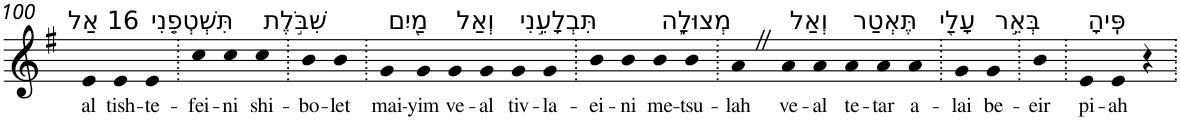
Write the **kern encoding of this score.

**kern	**text
*part1	*part1
*staff1	*staff1
*I"Piano	*
*I'Pno	*
!!LO:PB:g=z
*clefG2	*
*k[f#]	*
*G:	*
=100	=100
!LO:TX:a:t=16 אַל	!
!	!LO:LY:b
4e	al
!LO:TX:a:t=תִּשְׁטְפֵ֤נִי	!
!	!LO:LY:b
4e	tish-
!	!LO:LY:b
4e	-te-
=101.	=101.
!	!LO:LY:b
4cc	-fei-
!	!LO:LY:b
4cc	-ni
!LO:TX:a:t=שִׁבֹּ֣לֶת	!
!	!LO:LY:b
4cc	shi-
=102.	=102.
!	!LO:LY:b
4b	-bo-
!	!LO:LY:b
4b	-let
=103.	=103.
!LO:TX:a:t=מַ֭יִם	!
!	!LO:LY:b
4g	mai-
!	!LO:LY:b
4g	-yim
!LO:TX:a:t=וְאַל	!
!	!LO:LY:b
4g	ve-
!	!LO:LY:b
4g	-al
!LO:TX:a:t=תִּבְלָעֵ֣נִי	!
!	!LO:LY:b
4g	tiv-
!	!LO:LY:b
4g	-la-
=104.	=104.
!	!LO:LY:b
4b	-ei-
!	!LO:LY:b
4b	-ni
!LO:TX:a:t=מְצוּלָ֑ה	!
!	!LO:LY:b
4b	me-
!	!LO:LY:b
4b	-tsu-
=105.	=105.
!	!LO:LY:b
4aZ	-lah
!LO:TX:a:t=וְאַל	!
!	!LO:LY:b
4a	ve-
!	!LO:LY:b
4a	-al
!LO:TX:a:t=תֶּאְטַר	!
!	!LO:LY:b
4a	te-
!	!LO:LY:b
4a	-tar
!LO:TX:a:t=עָלַ֖י	!
!	!LO:LY:b
4a	a-
=106.	=106.
!	!LO:LY:b
4g	-lai
!LO:TX:a:t=בְּאֵ֣ר	!
!	!LO:LY:b
4g	be-
=107.	=107.
!	!LO:LY:b
4b	-eir
=108.	=108.
!LO:TX:a:t=פִּֽיהָ	!
!	!LO:LY:b
4e	pi-
!	!LO:LY:b
4e	-ah
4r	.
=.	=.
*-	*-
